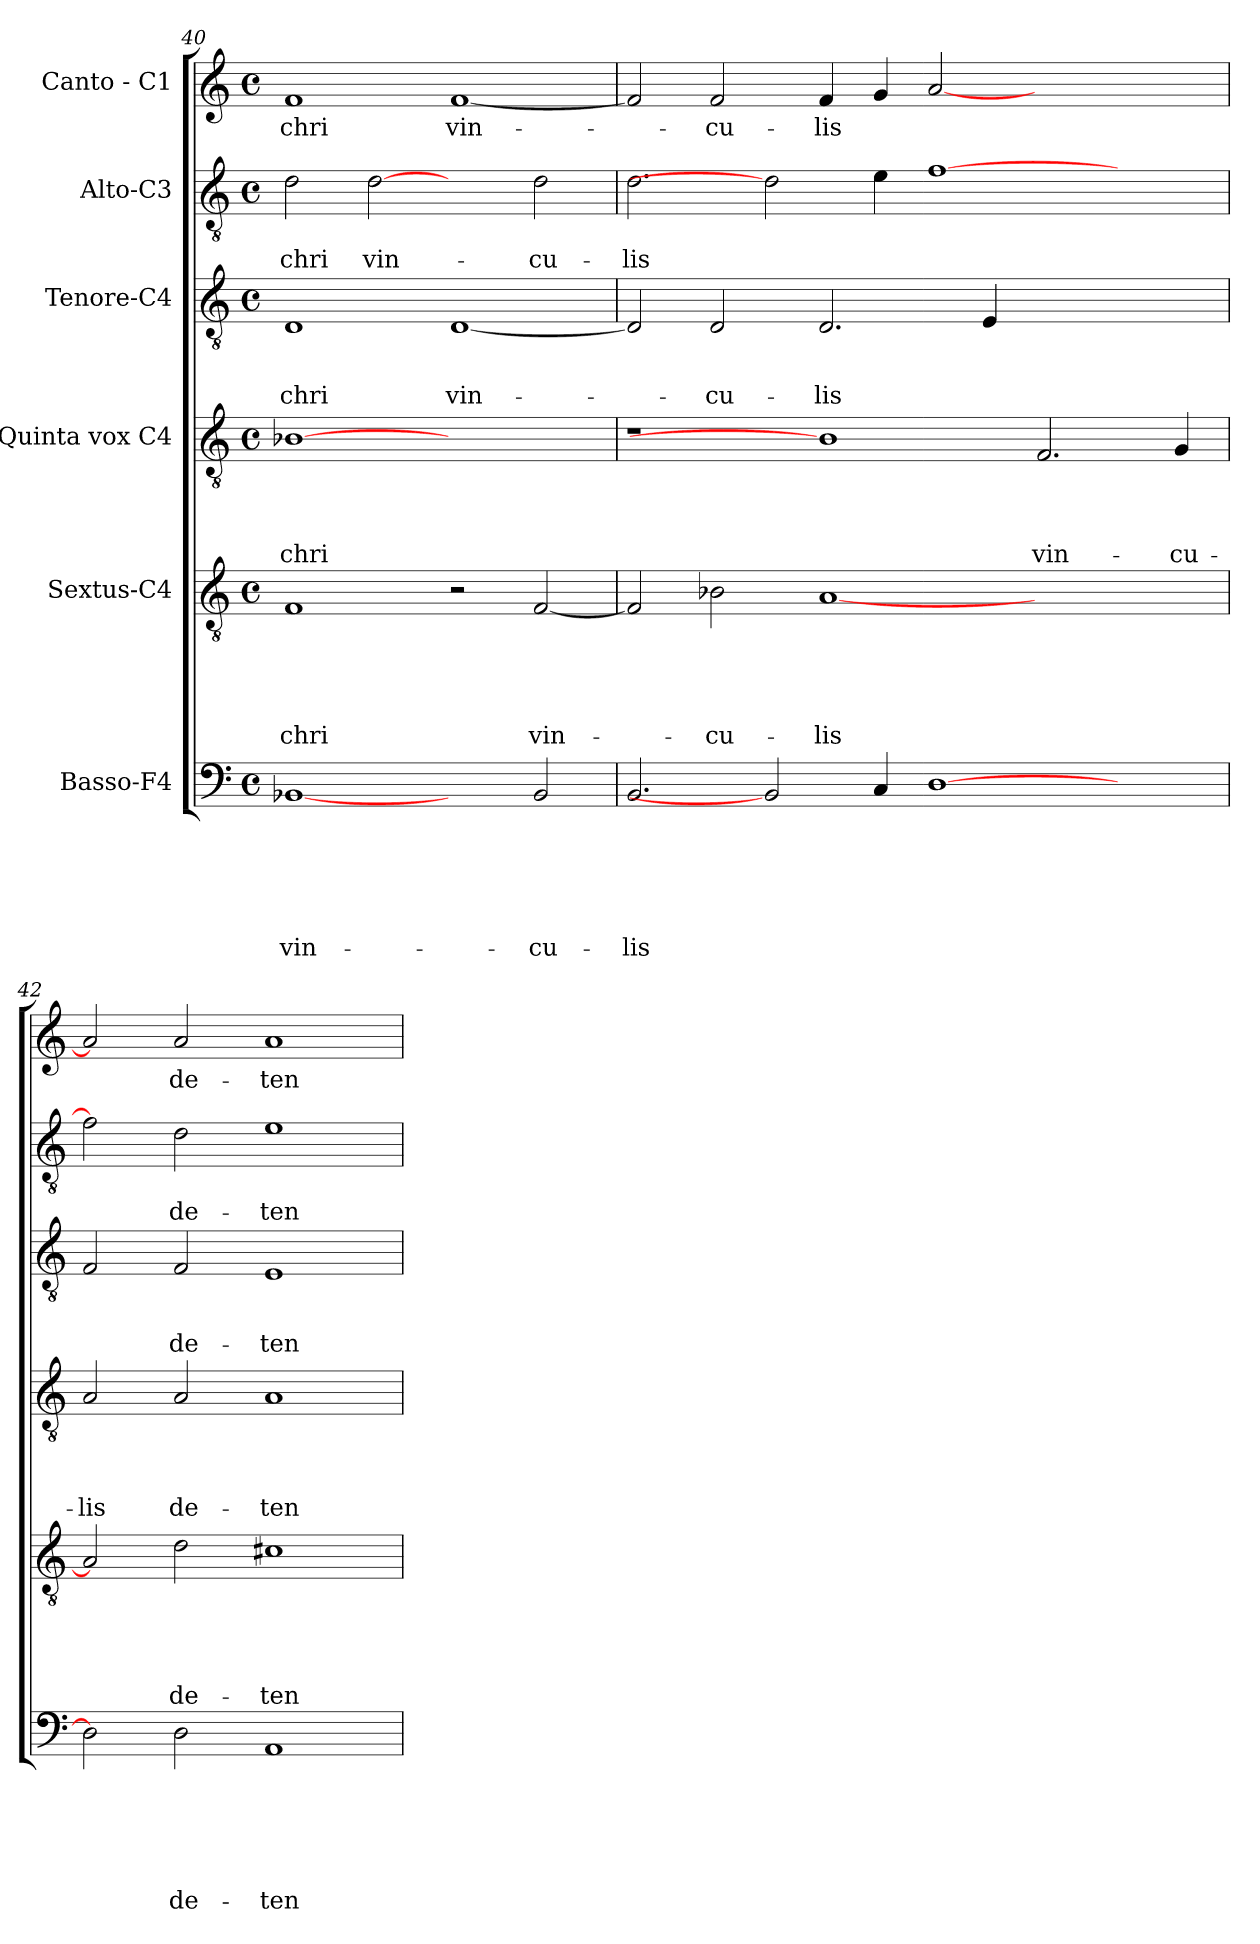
**kern	**text	**text	**text	**text	**text	**text	**kern	**text	**text	**text	**text	**text	**kern	**text	**text	**text	**text	**kern	**text	**text	**text	**kern	**text	**text	**kern	**text
*part6	*part6	*part6	*part6	*part6	*part6	*part6	*part5	*part5	*part5	*part5	*part5	*part5	*part4	*part4	*part4	*part4	*part4	*part3	*part3	*part3	*part3	*part2	*part2	*part2	*part1	*part1
*staff6	*staff6	*staff6	*staff6	*staff6	*staff6	*staff6	*staff5	*staff5	*staff5	*staff5	*staff5	*staff5	*staff4	*staff4	*staff4	*staff4	*staff4	*staff3	*staff3	*staff3	*staff3	*staff2	*staff2	*staff2	*staff1	*staff1
*I"Basso-F4	*	*	*	*	*	*	*I"Sextus-C4	*	*	*	*	*	*I"Quinta vox C4	*	*	*	*	*I"Tenore-C4	*	*	*	*I"Alto-C3	*	*	*I"Canto - C1	*
!!LO:PB:g=z
*clefF4	*	*	*	*	*	*	*clefGv2	*	*	*	*	*	*clefGv2	*	*	*	*	*clefGv2	*	*	*	*clefGv2	*	*	*clefG2	*
*k[]	*	*	*	*	*	*	*k[]	*	*	*	*	*	*k[]	*	*	*	*	*k[]	*	*	*	*k[]	*	*	*k[]	*
*C:	*	*	*	*	*	*	*C:	*	*	*	*	*	*C:	*	*	*	*	*C:	*	*	*	*C:	*	*	*C:	*
*M4/4	*	*	*	*	*	*	*M4/4	*	*	*	*	*	*M4/4	*	*	*	*	*M4/4	*	*	*	*M4/4	*	*	*M4/4	*
*met(c)	*	*	*	*	*	*	*met(c)	*	*	*	*	*	*met(c)	*	*	*	*	*met(c)	*	*	*	*met(c)	*	*	*met(c)	*
=40	=40	=40	=40	=40	=40	=40	=40	=40	=40	=40	=40	=40	=40	=40	=40	=40	=40	=40	=40	=40	=40	=40	=40	=40	=40	=40
!	!	!	!	!	!	!LO:LY:b	!	!	!	!	!	!LO:LY:b	!	!	!	!	!LO:LY:b	!	!	!	!LO:LY:b	!	!	!LO:LY:b	!	!LO:LY:b
[1BB-X	.	.	.	.	.	vin-	1F	.	.	.	.	-chri	[1B-X	.	.	.	-chri	1D	.	.	-chri	2d\	.	-chri	1f	-chri
!	!	!	!	!	!	!	!	!	!	!	!	!	!	!	!	!	!	!	!	!	!	!	!	!LO:LY:b	!	!
.	.	.	.	.	.	.	.	.	.	.	.	.	.	.	.	.	.	.	.	.	.	[2d	.	vin-	.	.
!	!	!	!	!	!	!	!	!	!	!	!	!	!	!	!	!	!	!	!	!	!LO:LY:b	!	!	!	!	!LO:LY:b
2ryy	.	.	.	.	.	.	2r	.	.	.	.	.	1ryy	.	.	.	.	[<1D	.	.	vin-	2ryy	.	.	[<1f	vin-
!	!	!	!	!	!	!LO:LY:b	!	!	!	!	!	!LO:LY:b	!	!	!	!	!	!	!	!	!	!	!	!LO:LY:b	!	!
2BB-/	.	.	.	.	.	-cu-	[<2F/	.	.	.	.	vin-	.	.	.	.	.	.	.	.	.	2d\	.	-cu-	.	.
=41	=41	=41	=41	=41	=41	=41	=41	=41	=41	=41	=41	=41	=41	=41	=41	=41	=41	=41	=41	=41	=41	=41	=41	=41	=41	=41
!	!	!	!	!	!	!LO:LY:b	!	!	!	!	!	!	!	!	!	!	!	!	!	!	!	!	!	!LO:LY:b	!	!
2.BB/	.	.	.	.	.	-lis	2F/]	.	.	.	.	.	1r	.	.	.	.	2D/]	.	.	.	2.d\	.	-lis	2f/]	.
!	!	!	!	!	!	!	!	!	!	!	!	!LO:LY:b	!	!	!	!	!	!	!	!	!LO:LY:b	!	!	!	!	!LO:LY:b
.	.	.	.	.	.	.	2B-X\	.	.	.	.	-cu-	.	.	.	.	.	2D/	.	.	-cu-	.	.	.	2f/	-cu-
2BB-]	.	.	.	.	.	.	.	.	.	.	.	.	.	.	.	.	.	.	.	.	.	2d]	.	.	.	.
!	!	!	!	!	!	!	!	!	!	!	!	!LO:LY:b	!	!	!	!	!	!	!	!	!LO:LY:b	!	!	!	!	!LO:LY:b
.	.	.	.	.	.	.	[<1A	.	.	.	.	-lis	1B-]	.	.	.	.	2.D/	.	.	-lis	.	.	.	4f/	-lis
4C/	.	.	.	.	.	.	.	.	.	.	.	.	.	.	.	.	.	.	.	.	.	4e\	.	.	4g/	.
[>1D	.	.	.	.	.	.	.	.	.	.	.	.	.	.	.	.	.	.	.	.	.	[>1f	.	.	[<2a/	.
.	.	.	.	.	.	.	.	.	.	.	.	.	.	.	.	.	.	4E/	.	.	.	.	.	.	.	.
!	!	!	!	!	!	!	!	!	!	!	!	!	!	!	!	!	!LO:LY:b	!	!	!	!	!	!	!	!	!
.	.	.	.	.	.	.	1ryy	.	.	.	.	.	2.F/	.	.	.	vin-	1ryy	.	.	.	.	.	.	1ryy	.
2ryy	.	.	.	.	.	.	.	.	.	.	.	.	.	.	.	.	.	.	.	.	.	2ryy	.	.	.	.
!	!	!	!	!	!	!	!	!	!	!	!	!	!	!	!	!	!LO:LY:b	!	!	!	!	!	!	!	!	!
.	.	.	.	.	.	.	.	.	.	.	.	.	4G/	.	.	.	-cu-	.	.	.	.	.	.	.	.	.
=42	=42	=42	=42	=42	=42	=42	=42	=42	=42	=42	=42	=42	=42	=42	=42	=42	=42	=42	=42	=42	=42	=42	=42	=42	=42	=42
!	!	!	!	!	!	!	!	!	!	!	!	!	!	!	!	!	!LO:LY:b	!	!	!	!	!	!	!	!	!
2D\]	.	.	.	.	.	.	2A/]	.	.	.	.	.	2A/	.	.	.	-lis	2F/	.	.	.	2f\]	.	.	2a/]	.
!	!	!	!	!	!	!LO:LY:b	!	!	!	!	!	!LO:LY:b	!	!	!	!	!LO:LY:b	!	!	!	!LO:LY:b	!	!	!LO:LY:b	!	!LO:LY:b
2D\	.	.	.	.	.	de-	2d\	.	.	.	.	de-	2A/	.	.	.	de-	2F/	.	.	de-	2d\	.	de-	2a/	de-
!	!	!	!	!	!	!LO:LY:b	!	!	!	!	!	!LO:LY:b	!	!	!	!	!LO:LY:b	!	!	!	!LO:LY:b	!	!	!LO:LY:b	!	!LO:LY:b
1AA	.	.	.	.	.	-ten-	1c#X	.	.	.	.	-ten-	1A	.	.	.	-ten-	1E	.	.	-ten-	1e	.	-ten-	1a	-ten-
=	=	=	=	=	=	=	=	=	=	=	=	=	=	=	=	=	=	=	=	=	=	=	=	=	=	=
*-	*-	*-	*-	*-	*-	*-	*-	*-	*-	*-	*-	*-	*-	*-	*-	*-	*-	*-	*-	*-	*-	*-	*-	*-	*-	*-
